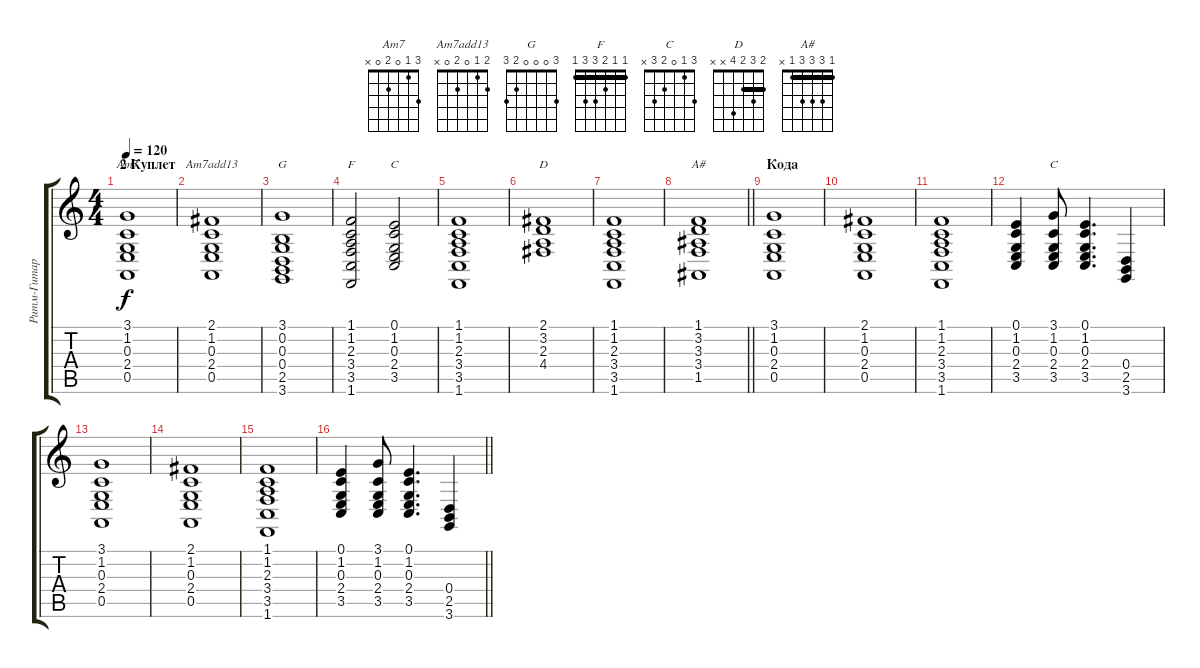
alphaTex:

\track ("Ритм-Гитара (Бой)" "Ритм-Гитар") {instrument orchestralharp}
\staff {score tabs}
\tuning (E4 B3 G3 D3 A2 E2) {hide}
\chord ("Am7" 3 1 0 2 0 x)
\chord ("Am7add13" 2 1 0 2 0 x)
\chord ("G" 3 0 0 0 2 3)
\chord ("F" 1 1 2 3 3 1) {barre 1}
\chord ("C" 0 1 0 2 3 x)
\chord ("D" 2 3 2 4 x x) {barre 2}
\chord ("A#" 1 3 3 3 1 x) {barre 1}
\chord ("C" 3 1 0 2 3 x)
\ts (4 4)
\section ("" "2 Куплет")
\tempo 120
\clef g2
\ks c
(3.1 1.2 0.3 2.4 0.5).1{ch "Am7" dy f} |
(2.1 1.2 0.3 2.4 0.5).1{ch "Am7add13"} |
(3.1 0.2 0.3 0.4 2.5 3.6).1{ch "G"} |
(1.1 1.2 2.3 3.4 3.5 1.6).2{ch "F"} (0.1 1.2 0.3 2.4 3.5).2{ch "C"} |
(1.1 1.2 2.3 3.4 3.5 1.6).1 |
(2.1 3.2 2.3 4.4).1{ch "D"} |
(1.1 1.2 2.3 3.4 3.5 1.6).1 |
\barLineRight lightlight
(1.1 3.2 3.3 3.4 1.5).1{ch "A#"} |
\section ("" "Кода")
(3.1 1.2 0.3 2.4 0.5).1 |
(2.1 1.2 0.3 2.4 0.5).1 |
(1.1 1.2 2.3 3.4 3.5 1.6).1 |
(0.1 1.2 0.3 2.4 3.5).4 (3.1 1.2 0.3 2.4 3.5).8{ch "C"} (0.1 1.2 0.3 2.4 3.5).4{d} (0.4 2.5 3.6).4 |
(3.1 1.2 0.3 2.4 0.5).1 |
(2.1 1.2 0.3 2.4 0.5).1 |
(1.1 1.2 2.3 3.4 3.5 1.6).1 |
\barLineRight lightlight
(0.1 1.2 0.3 2.4 3.5).4 (3.1 1.2 0.3 2.4 3.5).8 (0.1 1.2 0.3 2.4 3.5).4{d} (0.4 2.5 3.6).4
